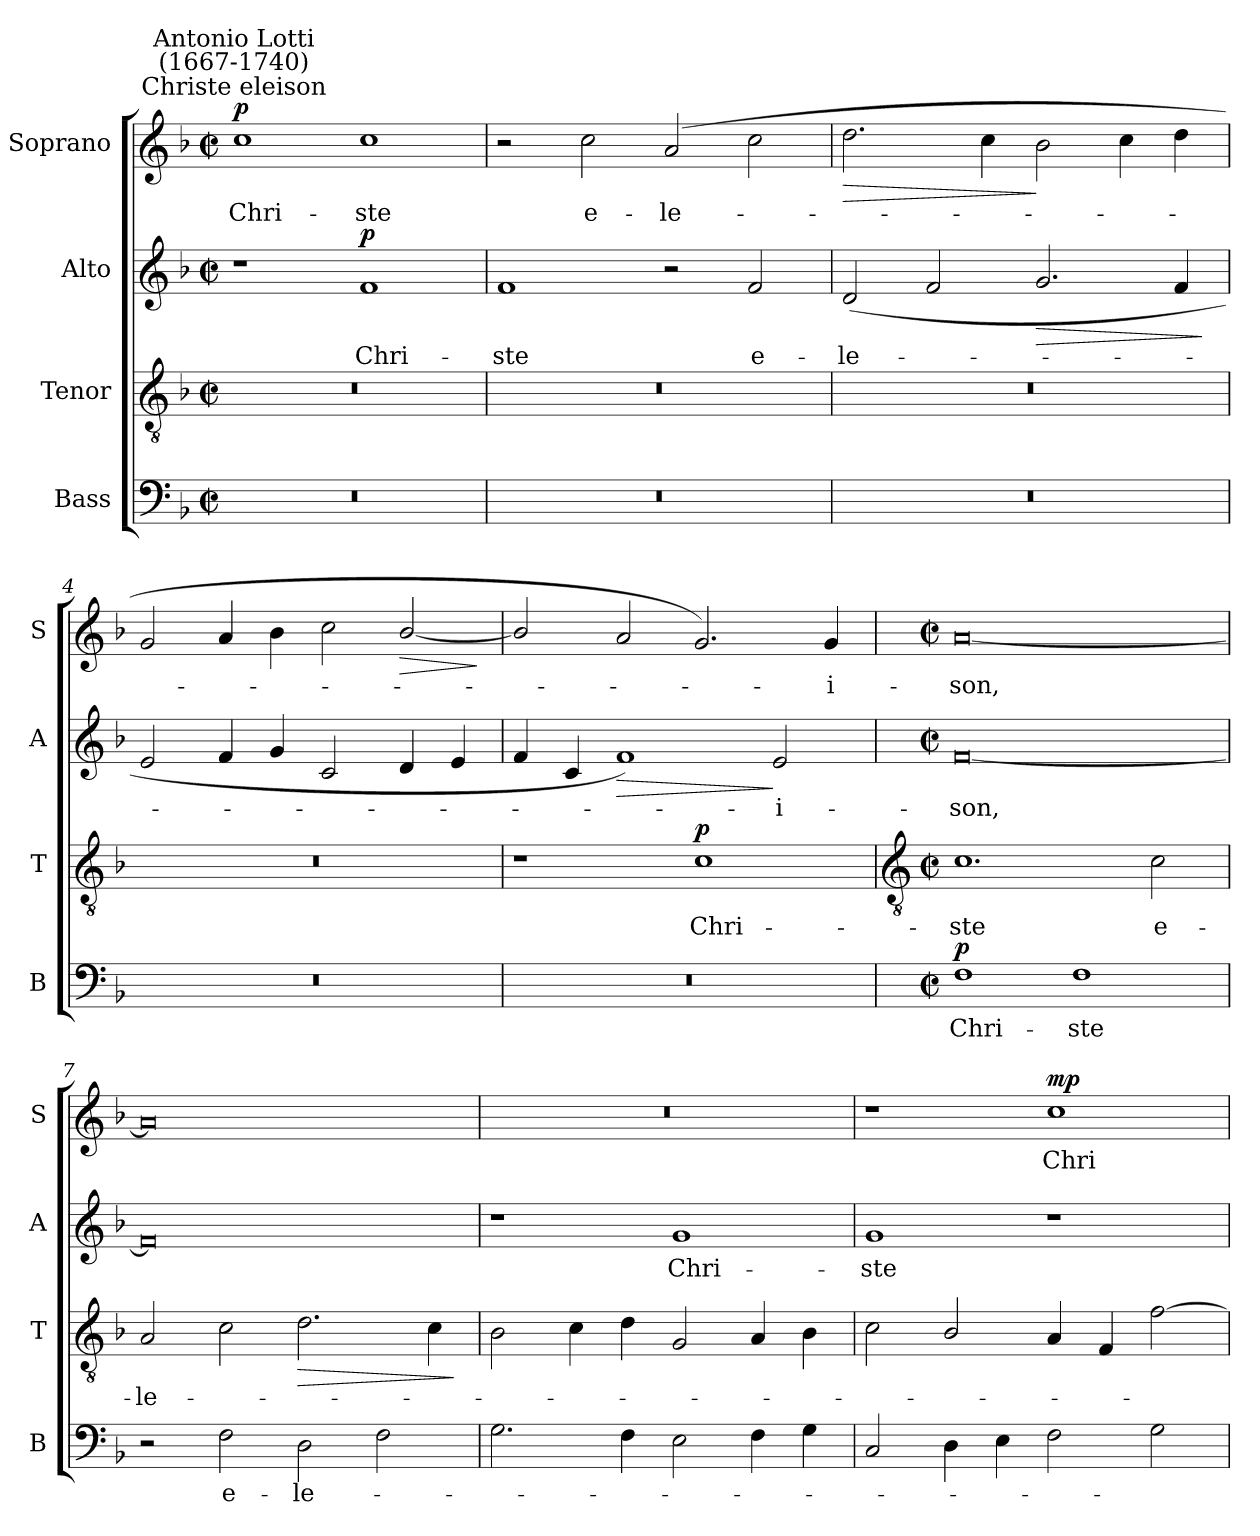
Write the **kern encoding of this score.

**kern	**text	**dynam	**kern	**text	**dynam	**kern	**text	**dynam	**kern	**text	**dynam
*part4	*part4	*part4	*part3	*part3	*part3	*part2	*part2	*part2	*part1	*part1	*part1
*staff4	*staff4	*staff4	*staff3	*staff3	*staff3	*staff2	*staff2	*staff2	*staff1	*staff1	*staff1
*I"Bass	*	*	*I"Tenor	*	*	*I"Alto	*	*	*I"Soprano	*	*
*I'B	*	*	*I'T	*	*	*I'A	*	*	*I'S	*	*
*clefF4	*	*	*clefGv2	*	*	*clefG2	*	*	*clefG2	*	*
*k[b-]	*	*	*k[b-]	*	*	*k[b-]	*	*	*k[b-]	*	*
*F:	*	*	*F:	*	*	*F:	*	*	*F:	*	*
*M4/2	*	*	*M4/2	*	*	*M4/2	*	*	*M4/2	*	*
*met(c|)	*	*	*met(c|)	*	*	*met(c|)	*	*	*met(c|)	*	*
=1	=1	=1	=1	=1	=1	=1	=1	=1	=1	=1	=1
!	!	!	!	!	!	!	!	!	!LO:TX:a:cj:t=Christe eleison	!	!
!	!	!	!	!	!	!	!	!	!LO:TX:a:cj:t=Antonio Lotti\n(1667-1740)	!	!
!	!	!	!	!	!	!	!	!	!	!LO:LY:b	!LO:DY:b
0r	.	.	0r	.	.	1r	.	.	1cc	Chri-	p
!	!	!	!	!	!	!	!LO:LY:b	!LO:DY:b	!	!LO:LY:b	!
.	.	.	.	.	.	1f	Chri-	p	1cc	-ste	.
=2	=2	=2	=2	=2	=2	=2	=2	=2	=2	=2	=2
!	!	!	!	!	!	!	!LO:LY:b	!	!	!	!
0r	.	.	0r	.	.	1f	-ste	.	2r	.	.
!	!	!	!	!	!	!	!	!	!	!LO:LY:b	!
.	.	.	.	.	.	.	.	.	2cc	e-	.
!	!	!	!	!	!	!	!	!	!	!LO:LY:b	!
.	.	.	.	.	.	2r	.	.	(<2a	-le-	.
!	!	!	!	!	!	!	!LO:LY:b	!	!	!	!
.	.	.	.	.	.	2f	e-	.	2cc	.	.
=3	=3	=3	=3	=3	=3	=3	=3	=3	=3	=3	=3
!	!	!	!	!	!	!	!LO:LY:b	!	!	!	!LO:HP:b
0r	.	.	0r	.	.	(<2d	-le-	.	2.dd	.	>
.	.	.	.	.	.	2f	.	.	.	.	.
.	.	.	.	.	.	.	.	.	4cc	.	.
!	!	!	!	!	!	!	!	!LO:HP:b	!	!	!
.	.	.	.	.	.	2.g	.	>	2b-	.	]
.	.	.	.	.	.	.	.	.	4cc	.	.
.	.	.	.	.	.	4f	.	.	4dd	.	.
.	.	.	.	.	.	.	.	]	.	.	.
=4	=4	=4	=4	=4	=4	=4	=4	=4	=4	=4	=4
0r	.	.	0r	.	.	2e	.	.	2g	.	.
.	.	.	.	.	.	4f	.	.	4a	.	.
.	.	.	.	.	.	4g	.	.	4b-	.	.
.	.	.	.	.	.	2c	.	.	2cc	.	.
!	!	!	!	!	!	!	!	!	!	!	!LO:HP:b
.	.	.	.	.	.	4d	.	.	[2b-/	.	>
.	.	.	.	.	.	4e	.	.	.	.	.
.	.	.	.	.	.	.	.	.	.	.	]
=5	=5	=5	=5	=5	=5	=5	=5	=5	=5	=5	=5
0r	.	.	1r	.	.	4f	.	.	2b-/]	.	.
.	.	.	.	.	.	4c	.	.	.	.	.
!	!	!	!	!	!	!	!	!LO:HP:b	!	!	!
.	.	.	.	.	.	1f)	.	>	2a	.	.
!	!	!	!	!LO:LY:b	!LO:DY:b	!	!	!	!	!	!
.	.	.	1c	Chri-	p	.	.	.	2.g)	.	.
!	!	!	!	!	!	!	!LO:LY:b	!	!	!	!
.	.	.	.	.	.	2e	i-	]	.	.	.
!	!	!	!	!	!	!	!	!	!	!LO:LY:b	!
.	.	.	.	.	.	.	.	.	4g	i-	.
!!LO:LB:g=z
=6	=6	=6	=6	=6	=6	=6	=6	=6	=6	=6	=6
*	*	*	*clefGv2	*	*	*	*	*	*	*	*
*M4/2	*	*	*M4/2	*	*	*M4/2	*	*	*M4/2	*	*
*met(c|)	*	*	*met(c|)	*	*	*met(c|)	*	*	*met(c|)	*	*
!	!LO:LY:b	!LO:DY:b	!	!LO:LY:b	!	!	!LO:LY:b	!	!	!LO:LY:b	!
1F	Chri-	p	1.c	-ste	.	[0f	-son,	.	[0a	-son,	.
!	!LO:LY:b	!	!	!	!	!	!	!	!	!	!
1F	-ste	.	.	.	.	.	.	.	.	.	.
!	!	!	!	!LO:LY:b	!	!	!	!	!	!	!
.	.	.	2c	e-	.	.	.	.	.	.	.
=7	=7	=7	=7	=7	=7	=7	=7	=7	=7	=7	=7
!	!	!	!	!LO:LY:b	!	!	!	!	!	!	!
2r	.	.	2A	-le-	.	0f]	.	.	0a]	.	.
!	!LO:LY:b	!	!	!	!	!	!	!	!	!	!
2F	e-	.	2c	.	.	.	.	.	.	.	.
!	!LO:LY:b	!	!	!	!LO:HP:b	!	!	!	!	!	!
2D	-le-	.	2.d	.	>	.	.	.	.	.	.
2F	.	.	.	.	.	.	.	.	.	.	.
.	.	.	4c	.	.	.	.	.	.	.	.
.	.	.	.	.	]	.	.	.	.	.	.
=8	=8	=8	=8	=8	=8	=8	=8	=8	=8	=8	=8
2.G	.	.	2B-	.	.	1r	.	.	0r	.	.
.	.	.	4c	.	.	.	.	.	.	.	.
4F	.	.	4d	.	.	.	.	.	.	.	.
!	!	!	!	!	!	!	!LO:LY:b	!	!	!	!
2E	.	.	2G	.	.	1g	Chri-	.	.	.	.
4F	.	.	4A	.	.	.	.	.	.	.	.
4G	.	.	4B-	.	.	.	.	.	.	.	.
=9	=9	=9	=9	=9	=9	=9	=9	=9	=9	=9	=9
!	!	!	!	!	!	!	!LO:LY:b	!	!	!	!
2C	.	.	2c	.	.	1g	-ste	.	1r	.	.
4D	.	.	2B-/	.	.	.	.	.	.	.	.
4E	.	.	.	.	.	.	.	.	.	.	.
!	!	!	!	!	!	!	!	!	!	!LO:LY:b	!LO:DY:b
2F	.	.	4A	.	.	1r	.	.	1cc	Chri-	mp
.	.	.	4F	.	.	.	.	.	.	.	.
2G	.	.	[2f	.	.	.	.	.	.	.	.
=	=	=	=	=	=	=	=	=	=	=	=
*-	*-	*-	*-	*-	*-	*-	*-	*-	*-	*-	*-
